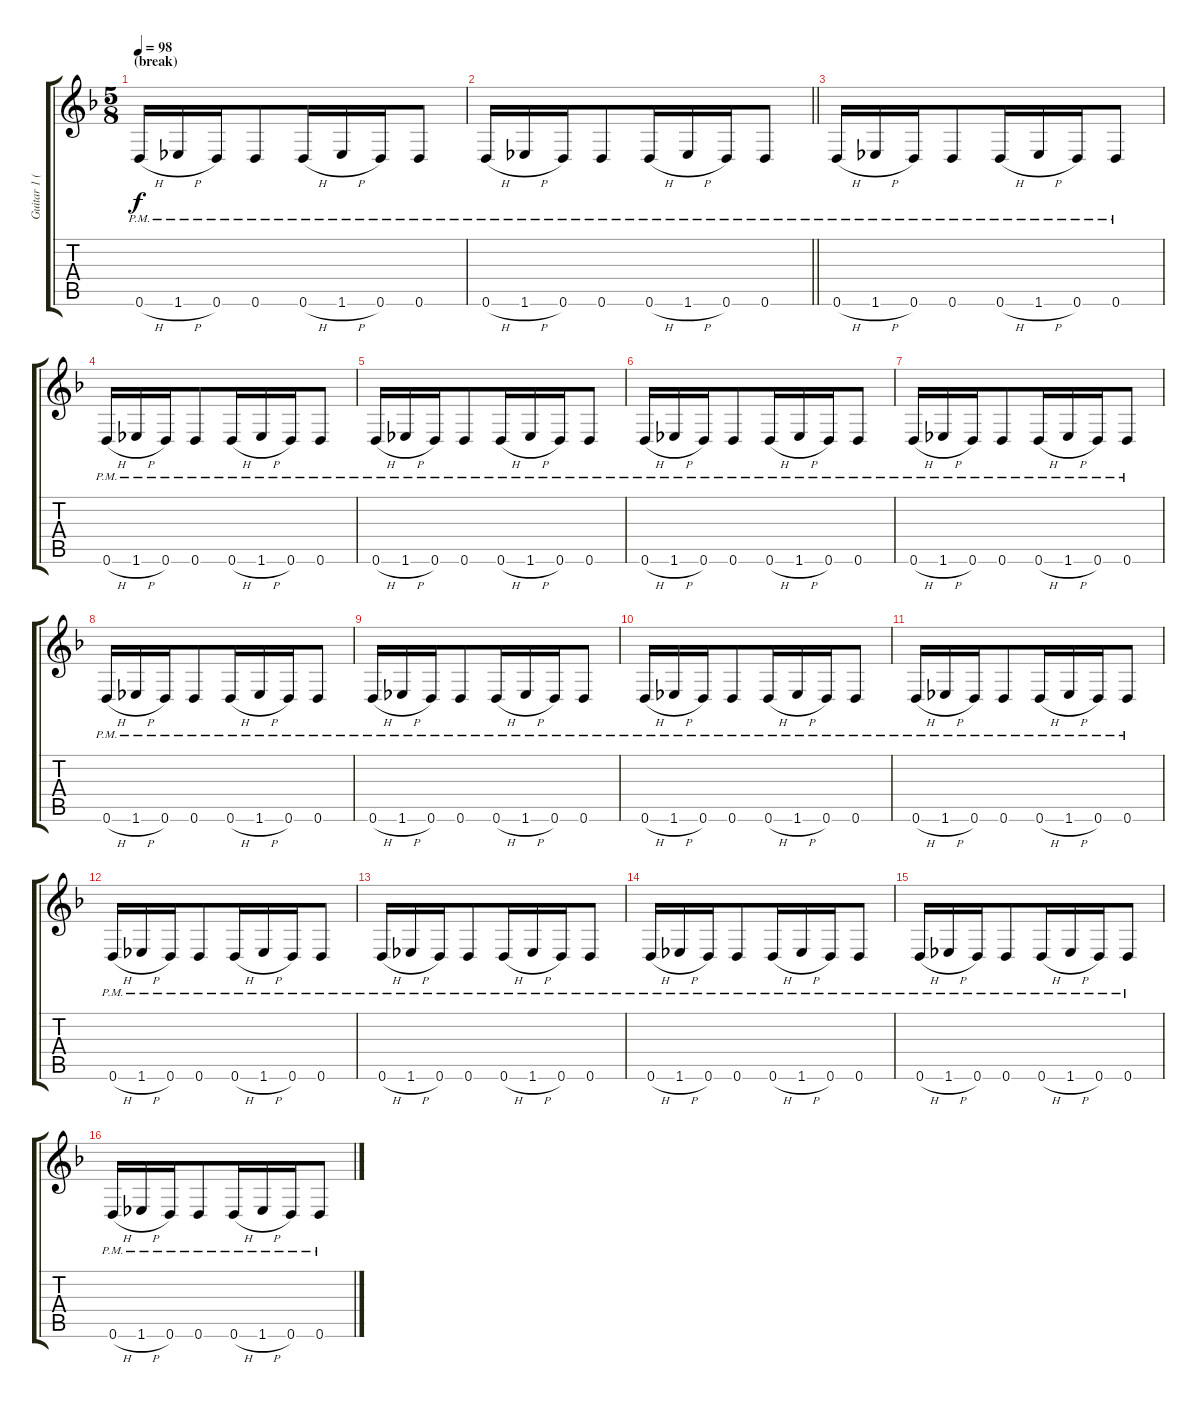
\track ("Guitar 1 (left)" "Guitar 1 (") {instrument distortionguitar}
\staff {score tabs}
\tuning (E4 B3 G3 D3 A2 D2) {hide}
\ts (5 8)
\section ("" "(break)")
\tempo 98
\clef g2
\ks dminor
0.6{h pm}.16{dy f} 1.6{h pm}.16{beam merge} 0.6{pm}.16 0.6{pm}.8 0.6{h pm}.16{beam merge} 1.6{h pm}.16 0.6{pm}.16{beam merge} 0.6{pm}.8 |
\barLineRight lightlight
0.6{h pm}.16 1.6{h pm}.16{beam merge} 0.6{pm}.16 0.6{pm}.8 0.6{h pm}.16{beam merge} 1.6{h pm}.16 0.6{pm}.16{beam merge} 0.6{pm}.8 |
0.6{h pm}.16 1.6{h pm}.16{beam merge} 0.6{pm}.16 0.6{pm}.8 0.6{h pm}.16{beam merge} 1.6{h pm}.16 0.6{pm}.16{beam merge} 0.6{pm}.8 |
0.6{h pm}.16 1.6{h pm}.16{beam merge} 0.6{pm}.16 0.6{pm}.8 0.6{h pm}.16{beam merge} 1.6{h pm}.16 0.6{pm}.16{beam merge} 0.6{pm}.8 |
0.6{h pm}.16 1.6{h pm}.16{beam merge} 0.6{pm}.16 0.6{pm}.8 0.6{h pm}.16{beam merge} 1.6{h pm}.16 0.6{pm}.16{beam merge} 0.6{pm}.8 |
0.6{h pm}.16 1.6{h pm}.16{beam merge} 0.6{pm}.16 0.6{pm}.8 0.6{h pm}.16{beam merge} 1.6{h pm}.16 0.6{pm}.16{beam merge} 0.6{pm}.8 |
0.6{h pm}.16 1.6{h pm}.16{beam merge} 0.6{pm}.16 0.6{pm}.8 0.6{h pm}.16{beam merge} 1.6{h pm}.16 0.6{pm}.16{beam merge} 0.6{pm}.8 |
0.6{h pm}.16 1.6{h pm}.16{beam merge} 0.6{pm}.16 0.6{pm}.8 0.6{h pm}.16{beam merge} 1.6{h pm}.16 0.6{pm}.16{beam merge} 0.6{pm}.8 |
0.6{h pm}.16 1.6{h pm}.16{beam merge} 0.6{pm}.16 0.6{pm}.8 0.6{h pm}.16{beam merge} 1.6{h pm}.16 0.6{pm}.16{beam merge} 0.6{pm}.8 |
0.6{h pm}.16 1.6{h pm}.16{beam merge} 0.6{pm}.16 0.6{pm}.8 0.6{h pm}.16{beam merge} 1.6{h pm}.16 0.6{pm}.16{beam merge} 0.6{pm}.8 |
0.6{h pm}.16 1.6{h pm}.16{beam merge} 0.6{pm}.16 0.6{pm}.8 0.6{h pm}.16{beam merge} 1.6{h pm}.16 0.6{pm}.16{beam merge} 0.6{pm}.8 |
0.6{h pm}.16 1.6{h pm}.16{beam merge} 0.6{pm}.16 0.6{pm}.8 0.6{h pm}.16{beam merge} 1.6{h pm}.16 0.6{pm}.16{beam merge} 0.6{pm}.8 |
0.6{h pm}.16 1.6{h pm}.16{beam merge} 0.6{pm}.16 0.6{pm}.8 0.6{h pm}.16{beam merge} 1.6{h pm}.16 0.6{pm}.16{beam merge} 0.6{pm}.8 |
0.6{h pm}.16 1.6{h pm}.16{beam merge} 0.6{pm}.16 0.6{pm}.8 0.6{h pm}.16{beam merge} 1.6{h pm}.16 0.6{pm}.16{beam merge} 0.6{pm}.8 |
0.6{h pm}.16 1.6{h pm}.16{beam merge} 0.6{pm}.16 0.6{pm}.8 0.6{h pm}.16{beam merge} 1.6{h pm}.16 0.6{pm}.16{beam merge} 0.6{pm}.8 |
0.6{h pm}.16 1.6{h pm}.16{beam merge} 0.6{pm}.16 0.6{pm}.8 0.6{h pm}.16{beam merge} 1.6{h pm}.16 0.6{pm}.16{beam merge} 0.6{pm}.8
